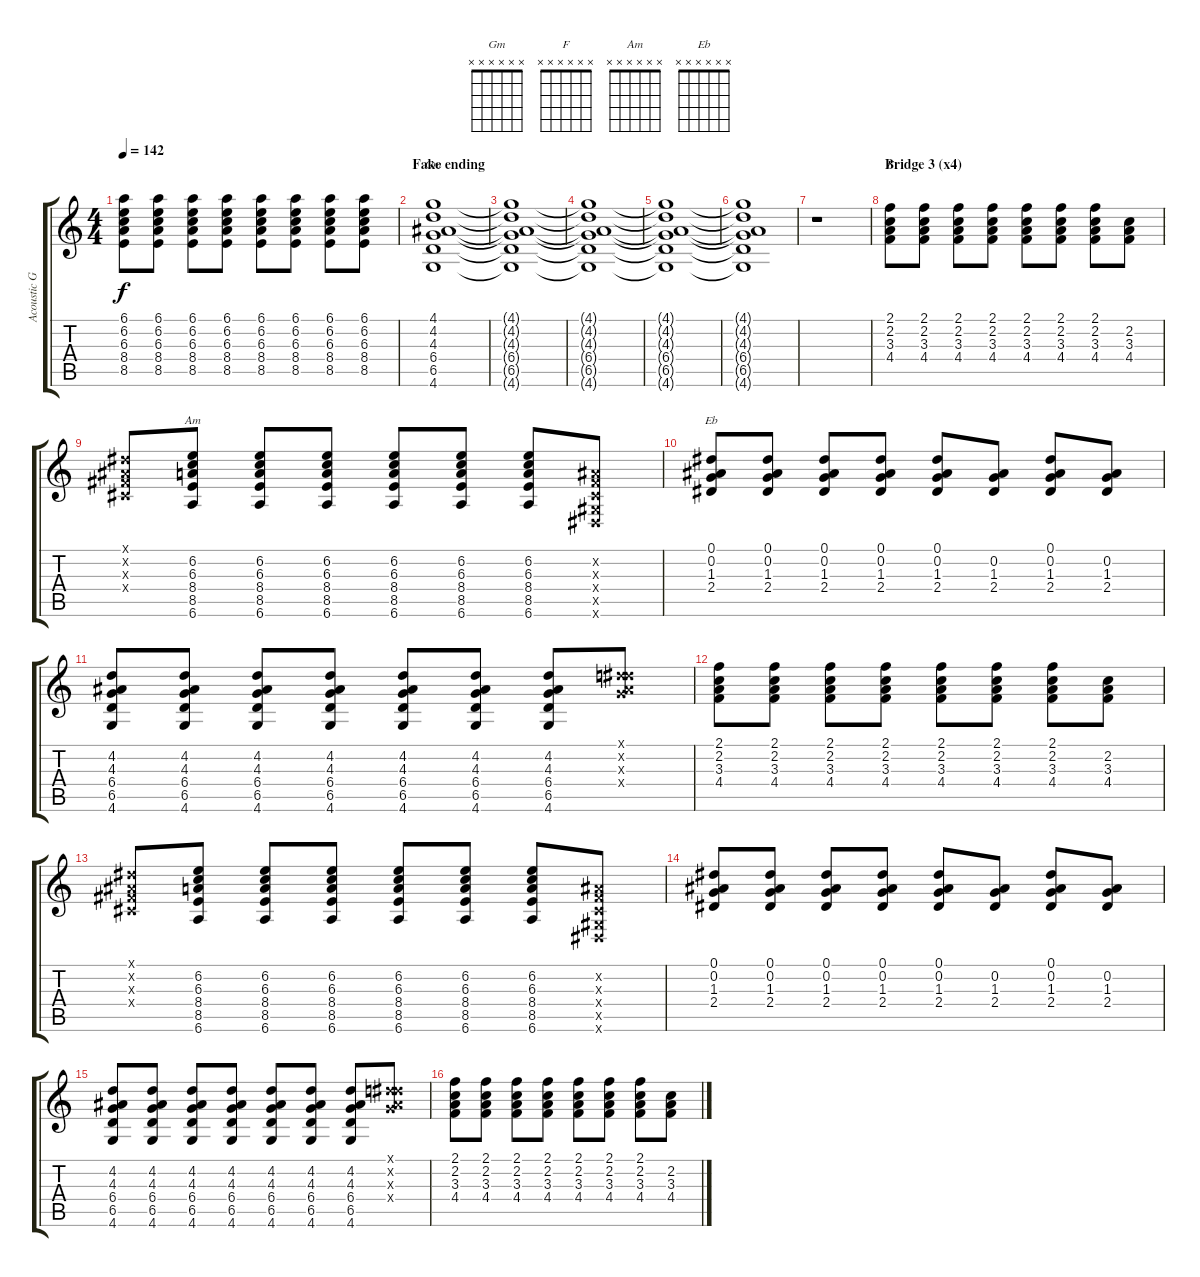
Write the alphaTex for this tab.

\track ("Acoustic Guitar - Eb" "Acoustic G") {instrument acousticguitarsteel}
\staff {score tabs}
\tuning (Eb4 Bb3 Gb3 Db3 Ab2 Eb2) {hide}
\chord ("Gm" x x x x x x)
\chord ("F" x x x x x x)
\chord ("Am" x x x x x x)
\chord ("Eb" x x x x x x)
\ts (4 4)
\tempo 142
\clef g2
\ks c
(6.1 6.2 6.3 8.4 8.5).8{dy f} (6.1 6.2 6.3 8.4 8.5).8 (6.1 6.2 6.3 8.4 8.5).8 (6.1 6.2 6.3 8.4 8.5).8 (6.1 6.2 6.3 8.4 8.5).8 (6.1 6.2 6.3 8.4 8.5).8 (6.1 6.2 6.3 8.4 8.5).8 (6.1 6.2 6.3 8.4 8.5).8 |
\section ("" "Fake ending")
(4.1 4.2 4.3 6.4 6.5 4.6).1{ch "Gm"} |
(4.1{t} 4.2{t} 4.3{t} 6.4{t} 6.5{t} 4.6{t}).1 |
(4.1{t} 4.2{t} 4.3{t} 6.4{t} 6.5{t} 4.6{t}).1 |
(4.1{t} 4.2{t} 4.3{t} 6.4{t} 6.5{t} 4.6{t}).1 |
(4.1{t} 4.2{t} 4.3{t} 6.4{t} 6.5{t} 4.6{t}).1 |
r.1 |
\section ("" "Bridge 3 (x4)")
(2.1 2.2 3.3 4.4).8{ch "F" volume 7} (2.1 2.2 3.3 4.4).8 (2.1 2.2 3.3 4.4).8 (2.1 2.2 3.3 4.4).8 (2.1 2.2 3.3 4.4).8 (2.1 2.2 3.3 4.4).8 (2.1 2.2 3.3 4.4).8 (2.2 3.3 4.4).8 |
(0.1{x} 0.2{x} 0.3{x} 0.4{x}).8 (6.2 6.3 8.4 8.5 6.6).8{ch "Am"} (6.2 6.3 8.4 8.5 6.6).8 (6.2 6.3 8.4 8.5 6.6).8 (6.2 6.3 8.4 8.5 6.6).8 (6.2 6.3 8.4 8.5 6.6).8 (6.2 6.3 8.4 8.5 6.6).8 (0.2{x} 0.3{x} 0.4{x} 0.5{x} 0.6{x}).8 |
(0.1 0.2 1.3 2.4).8{ch "Eb"} (0.1 0.2 1.3 2.4).8 (0.1 0.2 1.3 2.4).8 (0.1 0.2 1.3 2.4).8 (0.1 0.2 1.3 2.4).8 (0.2 1.3 2.4).8 (0.1 0.2 1.3 2.4).8 (0.2 1.3 2.4).8 |
(4.2 4.3 6.4 6.5 4.6).8 (4.2 4.3 6.4 6.5 4.6).8 (4.2 4.3 6.4 6.5 4.6).8 (4.2 4.3 6.4 6.5 4.6).8 (4.2 4.3 6.4 6.5 4.6).8 (4.2 4.3 6.4 6.5 4.6).8 (4.2 4.3 6.4 6.5 4.6).8 (0.1{x} 4.2{x} 4.3{x} 6.4{x}).8 |
(2.1 2.2 3.3 4.4).8 (2.1 2.2 3.3 4.4).8 (2.1 2.2 3.3 4.4).8 (2.1 2.2 3.3 4.4).8 (2.1 2.2 3.3 4.4).8 (2.1 2.2 3.3 4.4).8 (2.1 2.2 3.3 4.4).8 (2.2 3.3 4.4).8 |
(0.1{x} 0.2{x} 0.3{x} 0.4{x}).8 (6.2 6.3 8.4 8.5 6.6).8 (6.2 6.3 8.4 8.5 6.6).8 (6.2 6.3 8.4 8.5 6.6).8 (6.2 6.3 8.4 8.5 6.6).8 (6.2 6.3 8.4 8.5 6.6).8 (6.2 6.3 8.4 8.5 6.6).8 (0.2{x} 0.3{x} 0.4{x} 0.5{x} 0.6{x}).8 |
(0.1 0.2 1.3 2.4).8 (0.1 0.2 1.3 2.4).8 (0.1 0.2 1.3 2.4).8 (0.1 0.2 1.3 2.4).8 (0.1 0.2 1.3 2.4).8 (0.2 1.3 2.4).8 (0.1 0.2 1.3 2.4).8 (0.2 1.3 2.4).8 |
(4.2 4.3 6.4 6.5 4.6).8 (4.2 4.3 6.4 6.5 4.6).8 (4.2 4.3 6.4 6.5 4.6).8 (4.2 4.3 6.4 6.5 4.6).8 (4.2 4.3 6.4 6.5 4.6).8 (4.2 4.3 6.4 6.5 4.6).8 (4.2 4.3 6.4 6.5 4.6).8 (0.1{x} 4.2{x} 4.3{x} 6.4{x}).8 |
(2.1 2.2 3.3 4.4).8 (2.1 2.2 3.3 4.4).8 (2.1 2.2 3.3 4.4).8 (2.1 2.2 3.3 4.4).8 (2.1 2.2 3.3 4.4).8 (2.1 2.2 3.3 4.4).8 (2.1 2.2 3.3 4.4).8 (2.2 3.3 4.4).8
